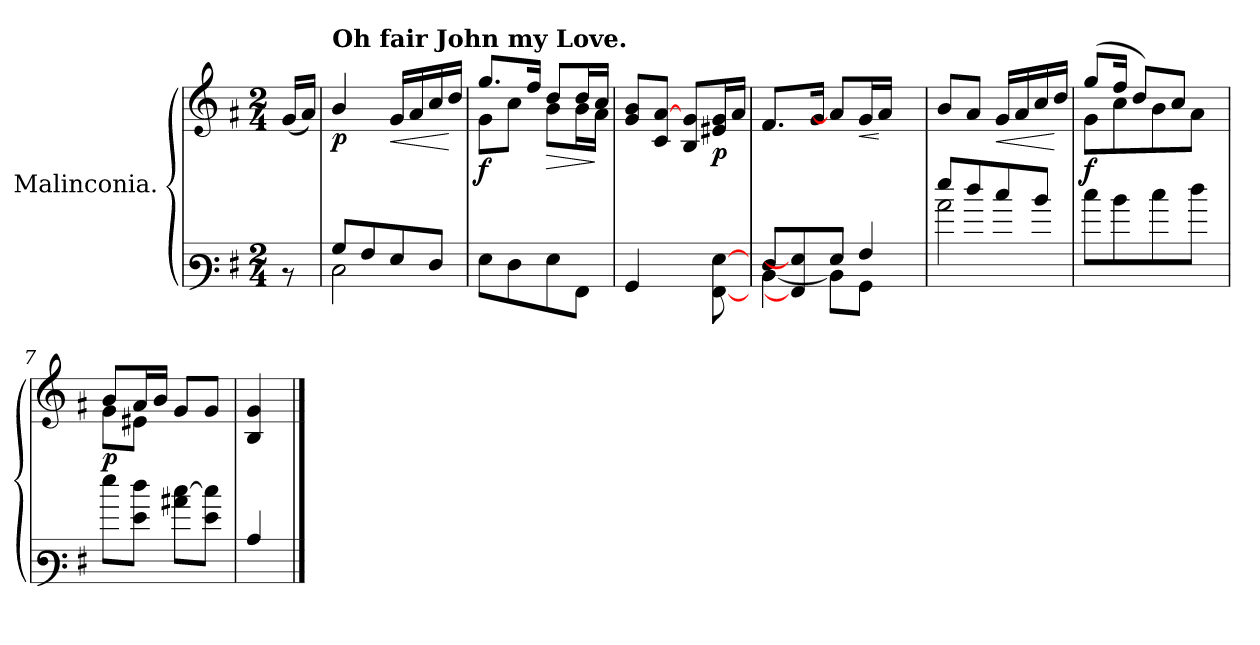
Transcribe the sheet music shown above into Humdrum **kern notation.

**kern	**kern	**dynam
*part1	*part1	*part1
*staff2	*staff1	*staff1/2
*I"Malinconia.	*	*
*clefF3	*clefG3	*
*k[f#]	*k[f#]	*
*M2/4	*M2/4	*
=	=	=
8rD	(<16e/LL	.
.	16f#/JJ)	.
=1	=1	=1
*^	*	*
!	!	!LO:TX:a:B:t=Oh fair John my Love.	!
!	!	!	!LO:DY:b
8B/L	2E\	4g/	p
8A/	.	.	.
!	!	!	!LO:HP:b
8G/	.	16e/LL	<
.	.	16f#/	.
8F#/J	.	16a/	.
.	.	16b/JJ	[
*v	*v	*	*
=2	=2	=2
*	*^	*
!	!	!	!LO:DY:b
8G\L	8.ee/L	8e\L	f
8F#\	.	8a\J	.
.	16dd/Jk	.	.
!	!	!	!LO:HP:b
8G\	8b/L	8g\L	>
8AA\J	16b/K	16g\K	.
.	16a/Jk	16f#\Jk	]
*	*v	*v	*
=3	=3	=3
4BB/	8e/ 8g/L	.
.	8A/ [>8f#/J	.
8ryy	8G/ 8e/L	.
!	!	!LO:DY:b
[8AA\ [8G\	16c#X/ 16e/K	p
.	16f#/Jk	.
=4	=4	=4
*^	*	*
8F#/L	[<4D\	8.d/L	.
8AA\] 8G\]	.	.	.
.	.	16e/Jk	.
8G/J	8D\L]	8f#/L]	.
!	!	!	!LO:HP:b
4A/	8BB\J	16e/L	<
.	.	16f#/JJ	[
.	8ryy	8ryy	.
!!LO:LB:g=z
=5	=5	=5	=5
8gg/L	2cc\	8g/L	.
8ff#/	.	8f#/J	.
!	!	!	!LO:HP:b
8ee/	.	16e/LL	<
.	.	16f#/	.
8dd/J	.	16a/	.
.	.	16b/JJ	[
*v	*v	*	*
=6	=6	=6
*	*^	*
!	!	!	!LO:DY:b
8ee\L	(>8ee/L	8e\L	f
8dd\	16dd/Jk	8a\	.
.	8b/L)	.	.
8ee\	.	8g\	.
.	8a/J	.	.
8ff#\J	.	8f#\J	.
.	16ryy	.	.
=7	=7	=7	=7
!	!	!	!LO:DY:b
8gg\L	8g/L	8e\L	p
8g\ 8ff#\J	16f#/L	8c#X\J	.
.	16g/JJ	.	.
8cc#\ [>8ee\L	8e/L	4ryy	.
8g\ 8ee\]J	8e/J	.	.
*	*v	*v	*
=8	=8	=8
4c/	4G/ 4e/	.
==	==	==
*-	*-	*-
